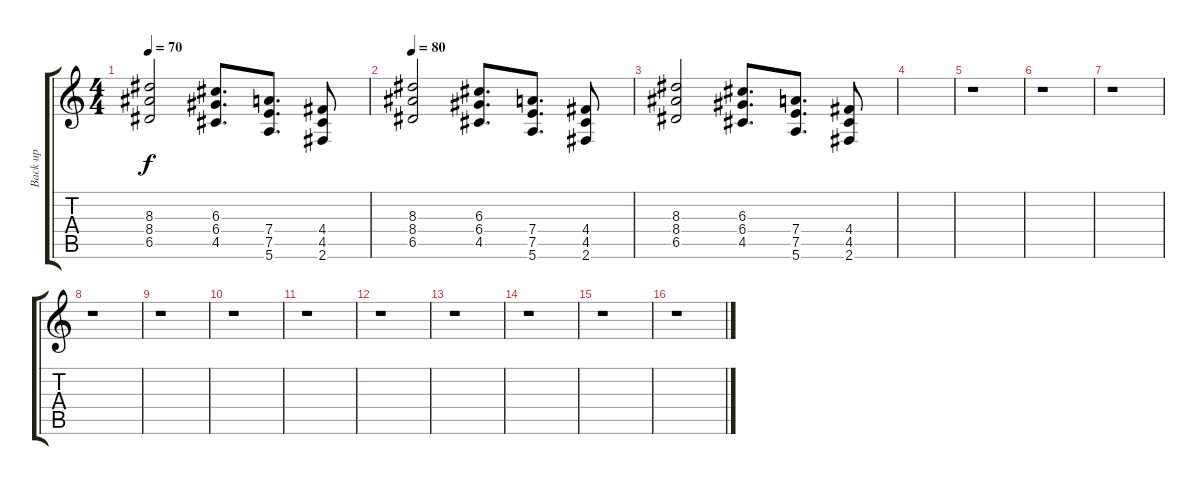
\track ("Back up" "Back up") {mute instrument distortionguitar}
\staff {score tabs}
\tuning (E4 B3 G3 D3 A2 E2) {hide}
\ts (4 4)
\tempo 70
\clef g2
\ks c
(8.3 8.4 6.5).2{dy f} (6.3 6.4 4.5).8{d} (7.4 7.5 5.6).8{d} (4.4 4.5 2.6).8 |
\tempo 80
(8.3 8.4 6.5).2 (6.3 6.4 4.5).8{d} (7.4 7.5 5.6).8{d} (4.4 4.5 2.6).8 |
(8.3 8.4 6.5).2 (6.3 6.4 4.5).8{d} (7.4 7.5 5.6).8{d} (4.4 4.5 2.6).8 |
|
r.1 |
r.1 |
r.1 |
r.1 |
r.1 |
r.1 |
r.1 |
r.1 |
r.1 |
r.1 |
r.1 |
r.1
